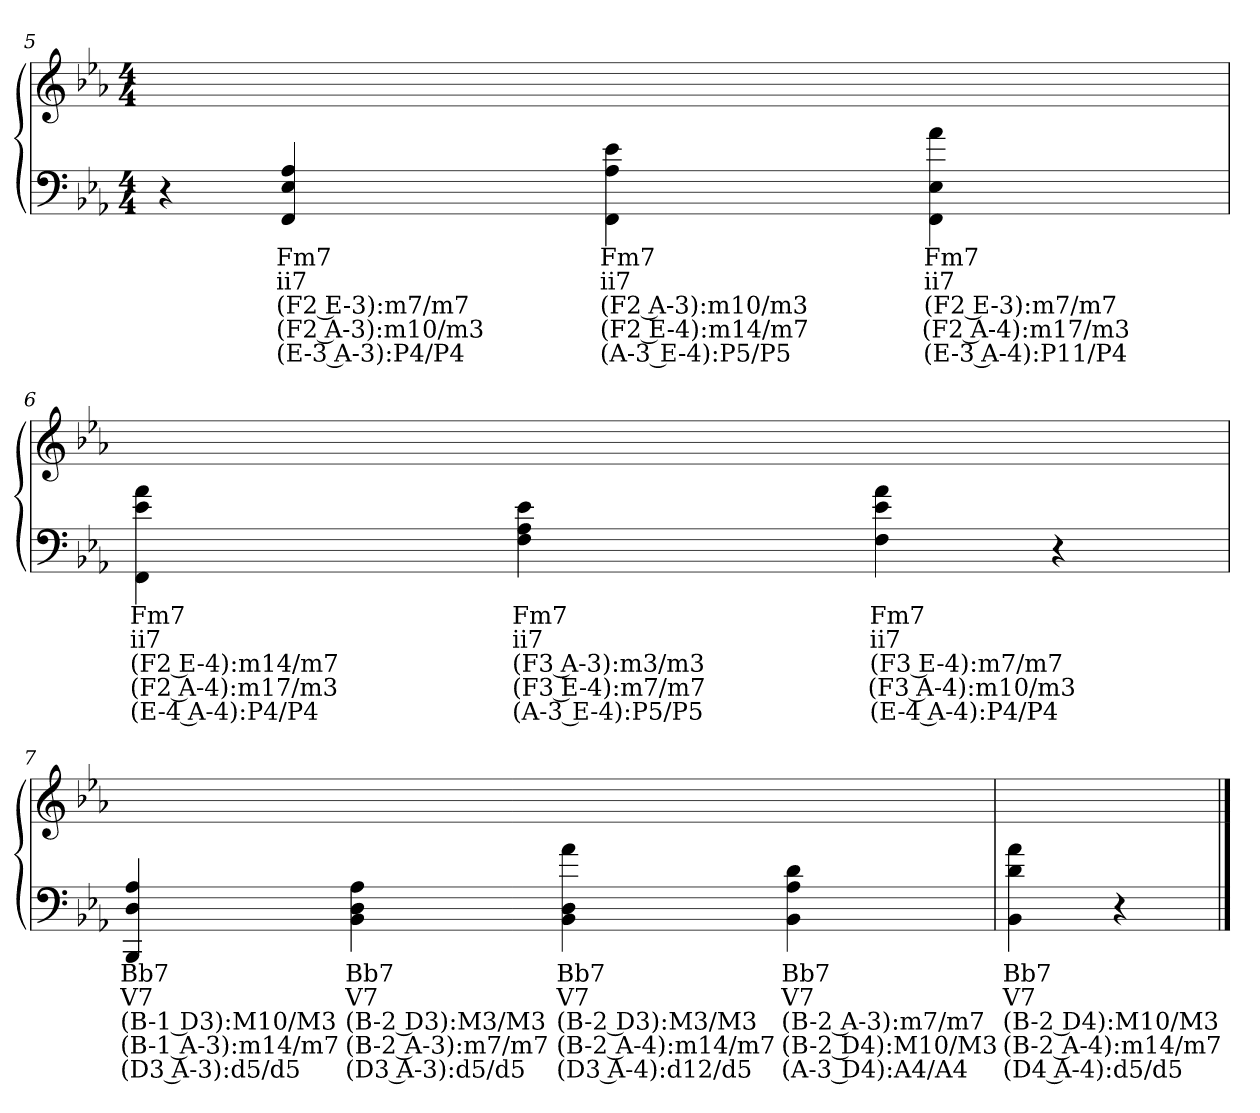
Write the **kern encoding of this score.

**kern	**text	**text	**text	**text	**text	**kern
*part2	*part2	*part2	*part2	*part2	*part2	*part1
*staff2	*staff2	*staff2	*staff2	*staff2	*staff2	*staff1
*clefF4	*	*	*	*	*	*clefG2
*k[b-e-a-]	*	*	*	*	*	*k[b-e-a-]
*E-:	*	*	*	*	*	*E-:
*M4/4	*	*	*	*	*	*M4/4
=5	=5	=5	=5	=5	=5	=5
4r	.	.	.	.	.	1ryy
4FF 4E- 4A-	Fm7	ii7	(F2 E-3):m7/m7	(F2 A-3):m10/m3	(E-3 A-3):P4/P4	.
4FF 4A- 4e-	Fm7	ii7	(F2 A-3):m10/m3	(F2 E-4):m14/m7	(A-3 E-4):P5/P5	.
4FF 4E- 4a-	Fm7	ii7	(F2 E-3):m7/m7	(F2 A-4):m17/m3	(E-3 A-4):P11/P4	.
=6	=6	=6	=6	=6	=6	=6
4FF 4e- 4a-	Fm7	ii7	(F2 E-4):m14/m7	(F2 A-4):m17/m3	(E-4 A-4):P4/P4	1ryy
4F 4A- 4e-	Fm7	ii7	(F3 A-3):m3/m3	(F3 E-4):m7/m7	(A-3 E-4):P5/P5	.
4F 4e- 4a-	Fm7	ii7	(F3 E-4):m7/m7	(F3 A-4):m10/m3	(E-4 A-4):P4/P4	.
4r	.	.	.	.	.	.
=7	=7	=7	=7	=7	=7	=7
4BBB- 4D 4A-	Bb7	V7	(B-1 D3):M10/M3	(B-1 A-3):m14/m7	(D3 A-3):d5/d5	1ryy
4BB- 4D 4A-	Bb7	V7	(B-2 D3):M3/M3	(B-2 A-3):m7/m7	(D3 A-3):d5/d5	.
4BB- 4D 4a-	Bb7	V7	(B-2 D3):M3/M3	(B-2 A-4):m14/m7	(D3 A-4):d12/d5	.
4BB- 4A- 4d	Bb7	V7	(B-2 A-3):m7/m7	(B-2 D4):M10/M3	(A-3 D4):A4/A4	.
=8	=8	=8	=8	=8	=8	=8
4BB- 4d 4a-	Bb7	V7	(B-2 D4):M10/M3	(B-2 A-4):m14/m7	(D4 A-4):d5/d5	2ryy
4r	.	.	.	.	.	.
==	==	==	==	==	==	==
*-	*-	*-	*-	*-	*-	*-
